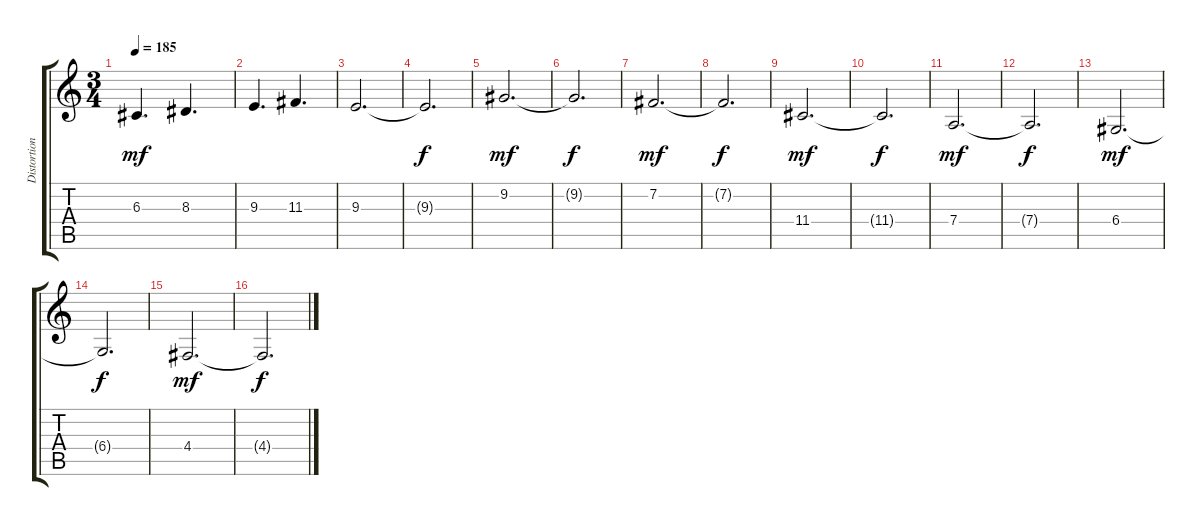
\track ("Distortion Guitar" "Distortion") {instrument lead2sawtooth}
\staff {score tabs}
\tuning (E4 B3 G3 D3 A2 E2) {hide}
\ts (3 4)
\tempo 185
\clef g2
\ks c
6.3.4{d dy mf} 8.3.4{d} |
9.3.4{d} 11.3.4{d} |
9.3.2{d} |
9.3{t}.2{d dy f} |
9.2.2{d dy mf} |
9.2{t}.2{d dy f} |
7.2.2{d dy mf} |
7.2{t}.2{d dy f} |
11.4.2{d dy mf} |
11.4{t}.2{d dy f} |
7.4.2{d dy mf} |
7.4{t}.2{d dy f} |
6.4.2{d dy mf} |
6.4{t}.2{d dy f} |
4.4.2{d dy mf} |
4.4{t}.2{d dy f}
